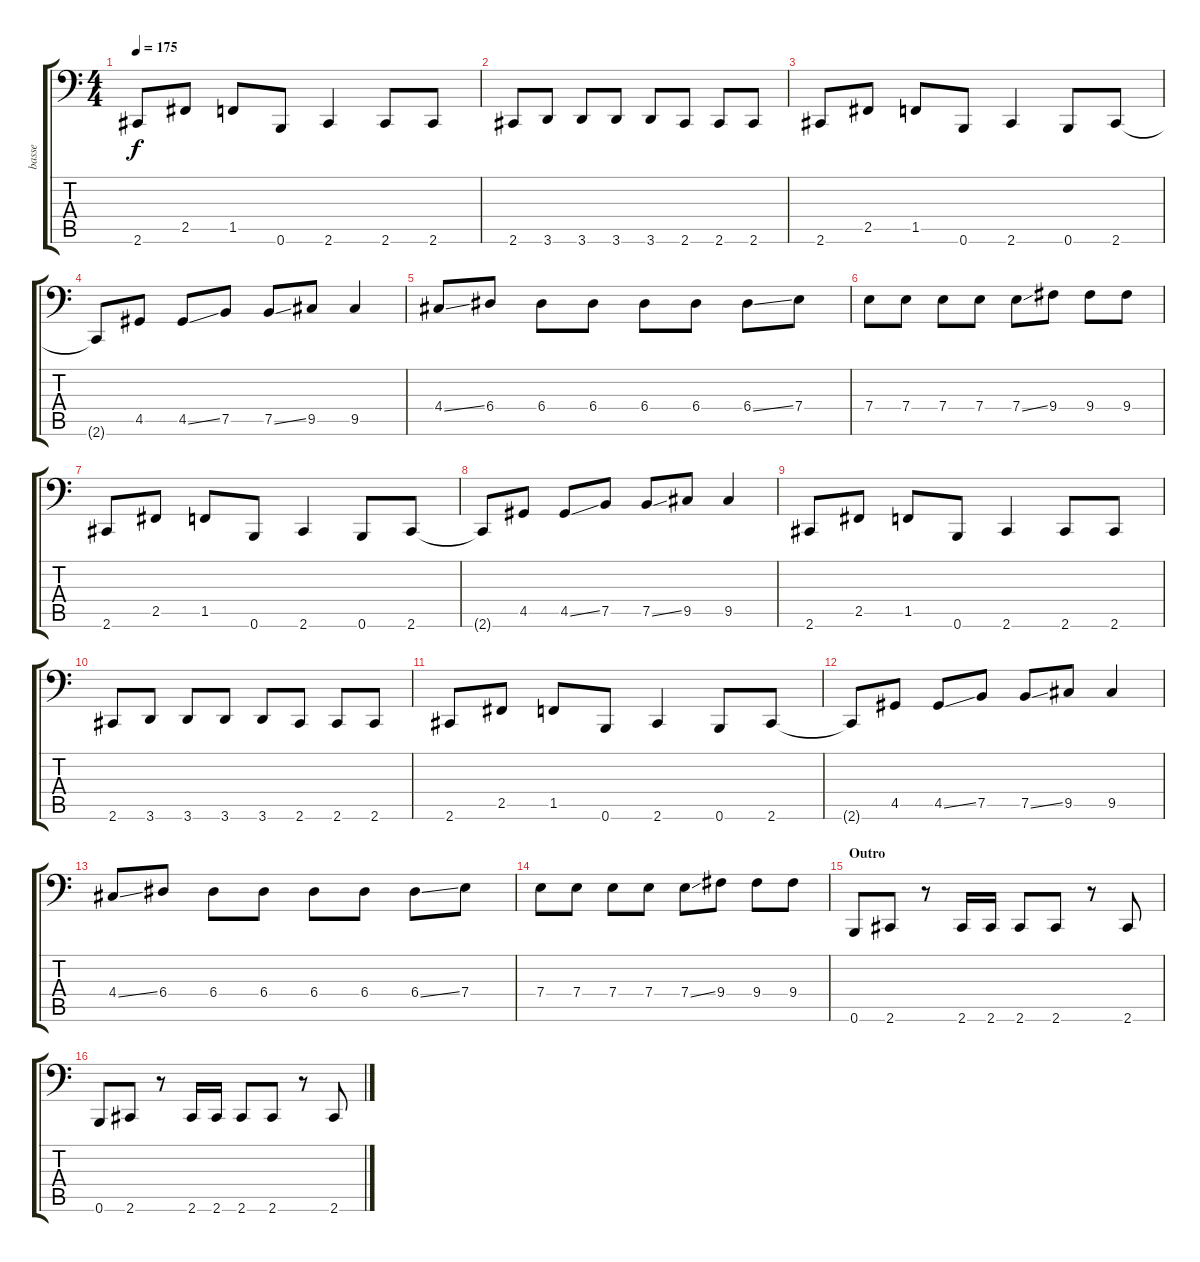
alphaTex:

\track ("basse" "basse") {instrument electricbasspick}
\staff {score tabs}
\tuning (B2 Gb2 D2 A1 E1 B0) {hide}
\ts (4 4)
\tempo 175
\clef f4
\ks c
2.6.8{dy f} 2.5.8 1.5.8 0.6.8 2.6.4 2.6.8 2.6.8 |
2.6.8 3.6.8 3.6.8 3.6.8 3.6.8 2.6.8 2.6.8 2.6.8 |
2.6.8 2.5.8 1.5.8 0.6.8 2.6.4 0.6.8 2.6.8 |
2.6{t}.8 4.5.8 4.5{ss}.8 7.5.8 7.5{ss}.8 9.5.8 9.5.4 |
4.4{ss}.8 6.4.8 6.4.8 6.4.8 6.4.8 6.4.8 6.4{ss}.8 7.4.8 |
7.4.8 7.4.8 7.4.8 7.4.8 7.4{ss}.8 9.4.8 9.4.8 9.4.8 |
2.6.8 2.5.8 1.5.8 0.6.8 2.6.4 0.6.8 2.6.8 |
2.6{t}.8 4.5.8 4.5{ss}.8 7.5.8 7.5{ss}.8 9.5.8 9.5.4 |
2.6.8 2.5.8 1.5.8 0.6.8 2.6.4 2.6.8 2.6.8 |
2.6.8 3.6.8 3.6.8 3.6.8 3.6.8 2.6.8 2.6.8 2.6.8 |
2.6.8 2.5.8 1.5.8 0.6.8 2.6.4 0.6.8 2.6.8 |
2.6{t}.8 4.5.8 4.5{ss}.8 7.5.8 7.5{ss}.8 9.5.8 9.5.4 |
4.4{ss}.8 6.4.8 6.4.8 6.4.8 6.4.8 6.4.8 6.4{ss}.8 7.4.8 |
7.4.8 7.4.8 7.4.8 7.4.8 7.4{ss}.8 9.4.8 9.4.8 9.4.8 |
\section ("" "Outro")
0.6.8 2.6.8 r.8 2.6.16 2.6.16 2.6.8 2.6.8 r.8 2.6.8 |
0.6.8 2.6.8 r.8 2.6.16 2.6.16 2.6.8 2.6.8 r.8 2.6.8
